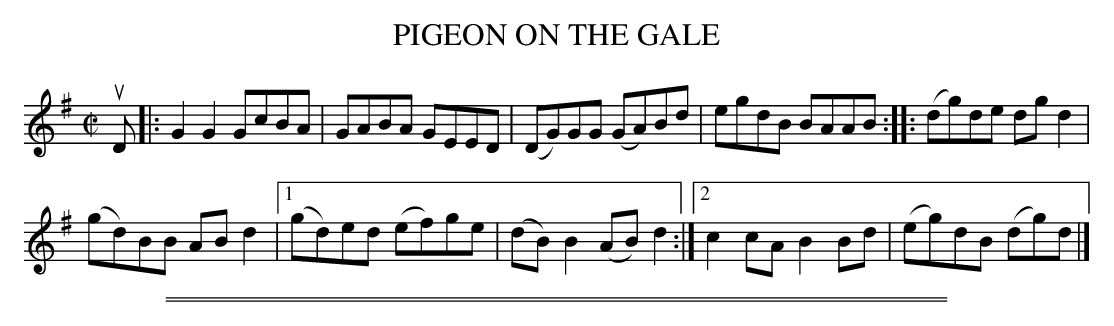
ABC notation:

X:1
T: PIGEON ON THE GALE
M: C|
L: 1/8
K: G
uD |:\
G2G2 GcBA | GABA GEED |\
(DG)GG (GA)Bd | egdB BAAB ::\
(dg)de dgd2 |
(gd)BB ABd2 |\
[1 (gd)ed (ef)ge | (dB)B2 (AB)d2 :|\
[2 c2cA B2Bd | (eg)dB (dg)d |]
